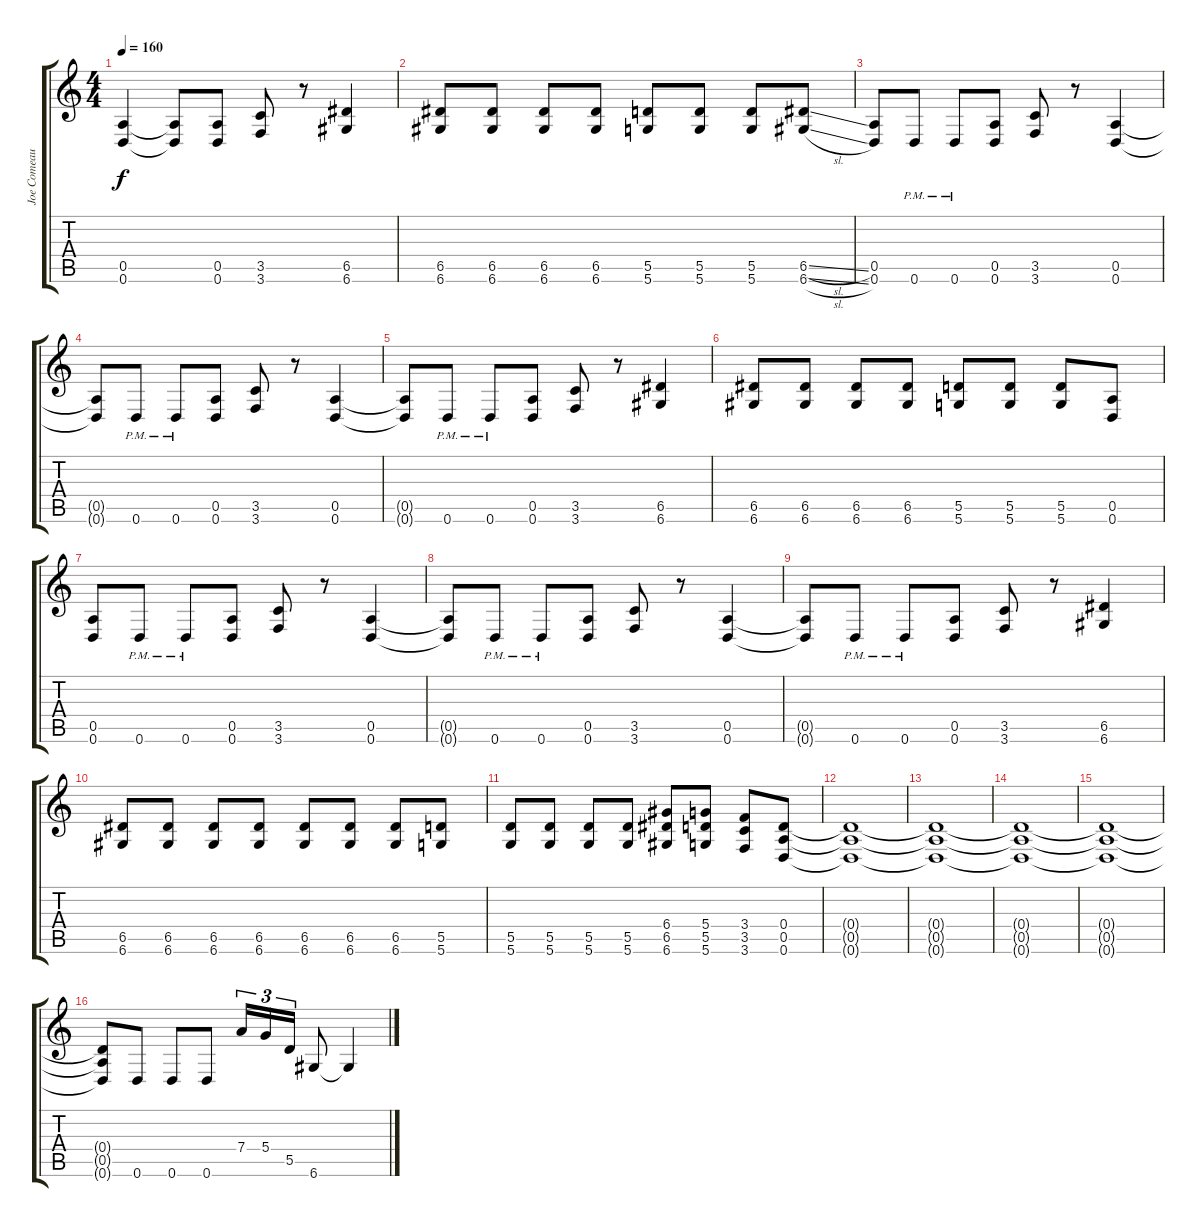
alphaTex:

\track ("Joe Comeau" "Joe Comeau") {instrument distortionguitar}
\staff {score tabs}
\tuning (E4 B3 G3 D3 A2 D2) {hide}
\ts (4 4)
\tempo 160
\clef g2
\ks c
(0.5{t} 0.6{t}).4{dy f} (0.5{t} 0.6{t}).8 (0.5 0.6).8 (3.5 3.6).8 r.8 (6.5 6.6).4 |
(6.5 6.6).8 (6.5 6.6).8 (6.5 6.6).8 (6.5 6.6).8 (5.5 5.6).8 (5.5 5.6).8 (5.5 5.6).8 (6.5{sl} 6.6{sl}).8 |
(0.5 0.6).8 0.6{pm}.8 0.6{pm}.8 (0.5 0.6).8 (3.5 3.6).8 r.8 (0.5 0.6).4 |
(0.5{t} 0.6{t}).8 0.6{pm}.8 0.6{pm}.8 (0.5 0.6).8 (3.5 3.6).8 r.8 (0.5 0.6).4 |
(0.5{t} 0.6{t}).8 0.6{pm}.8 0.6{pm}.8 (0.5 0.6).8 (3.5 3.6).8 r.8 (6.5 6.6).4 |
(6.5 6.6).8 (6.5 6.6).8 (6.5 6.6).8 (6.5 6.6).8 (5.5 5.6).8 (5.5 5.6).8 (5.5 5.6).8 (0.5 0.6).8 |
(0.5 0.6).8 0.6{pm}.8 0.6{pm}.8 (0.5 0.6).8 (3.5 3.6).8 r.8 (0.5 0.6).4 |
(0.5{t} 0.6{t}).8 0.6{pm}.8 0.6{pm}.8 (0.5 0.6).8 (3.5 3.6).8 r.8 (0.5 0.6).4 |
(0.5{t} 0.6{t}).8 0.6{pm}.8 0.6{pm}.8 (0.5 0.6).8 (3.5 3.6).8 r.8 (6.5 6.6).4 |
(6.5 6.6).8 (6.5 6.6).8 (6.5 6.6).8 (6.5 6.6).8 (6.5 6.6).8 (6.5 6.6).8 (6.5 6.6).8 (5.5 5.6).8 |
(5.5 5.6).8 (5.5 5.6).8 (5.5 5.6).8 (5.5 5.6).8 (6.4 6.5 6.6).8 (5.4 5.5 5.6).8 (3.4 3.5 3.6).8 (0.4 0.5 0.6).8 |
(0.4{t} 0.5{t} 0.6{t}).1 |
(0.4{t} 0.5{t} 0.6{t}).1 |
(0.4{t} 0.5{t} 0.6{t}).1 |
(0.4{t} 0.5{t} 0.6{t}).1 |
(0.4{t} 0.5{t} 0.6{t}).8 0.6.8 0.6.8 0.6.8 7.4.16{tu (3 2)} 5.4.16{tu (3 2)} 5.5.16{tu (3 2)} 6.6.8 6.6{t}.4
